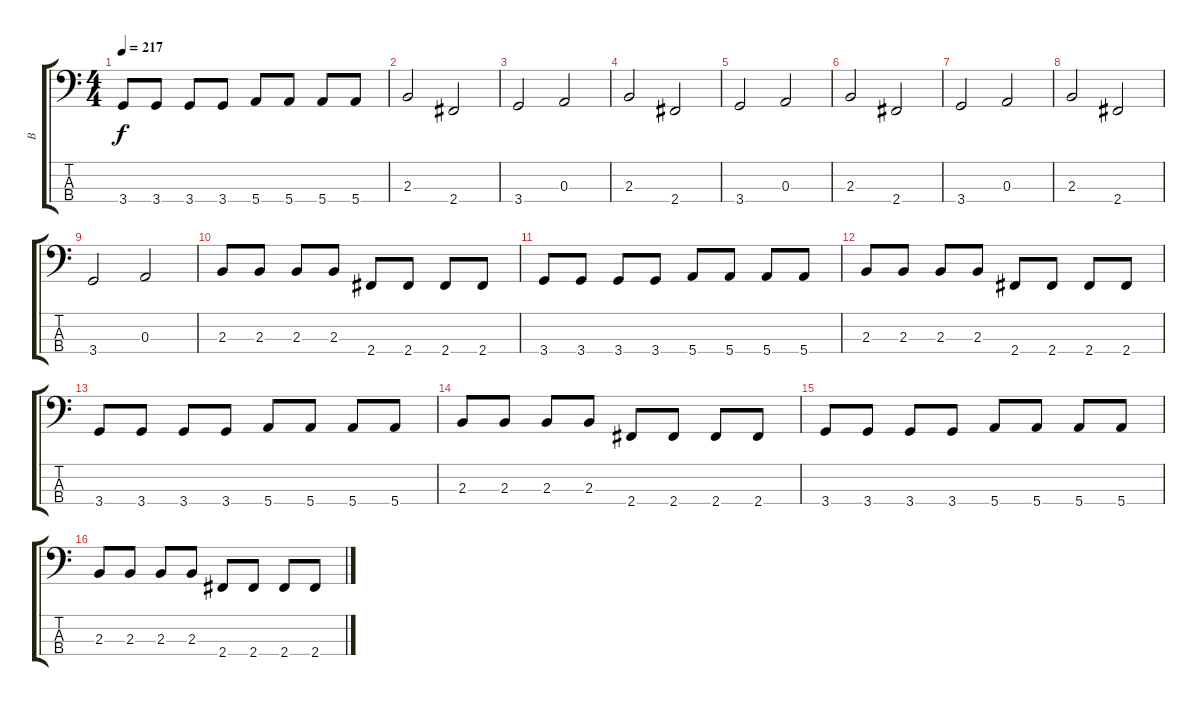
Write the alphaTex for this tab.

\track ("B" "B") {instrument electricbasspick}
\staff {score tabs}
\tuning (G2 D2 A1 E1) {hide}
\ts (4 4)
\tempo 217
\clef f4
\ks c
3.4.8{dy f} 3.4.8 3.4.8 3.4.8 5.4.8 5.4.8 5.4.8 5.4.8 |
2.3.2 2.4.2 |
3.4.2 0.3.2 |
2.3.2 2.4.2 |
3.4.2 0.3.2 |
2.3.2 2.4.2 |
3.4.2 0.3.2 |
2.3.2 2.4.2 |
3.4.2 0.3.2 |
2.3.8 2.3.8 2.3.8 2.3.8 2.4.8 2.4.8 2.4.8 2.4.8 |
3.4.8 3.4.8 3.4.8 3.4.8 5.4.8 5.4.8 5.4.8 5.4.8 |
2.3.8 2.3.8 2.3.8 2.3.8 2.4.8 2.4.8 2.4.8 2.4.8 |
3.4.8 3.4.8 3.4.8 3.4.8 5.4.8 5.4.8 5.4.8 5.4.8 |
2.3.8 2.3.8 2.3.8 2.3.8 2.4.8 2.4.8 2.4.8 2.4.8 |
3.4.8 3.4.8 3.4.8 3.4.8 5.4.8 5.4.8 5.4.8 5.4.8 |
2.3.8 2.3.8 2.3.8 2.3.8 2.4.8 2.4.8 2.4.8 2.4.8
